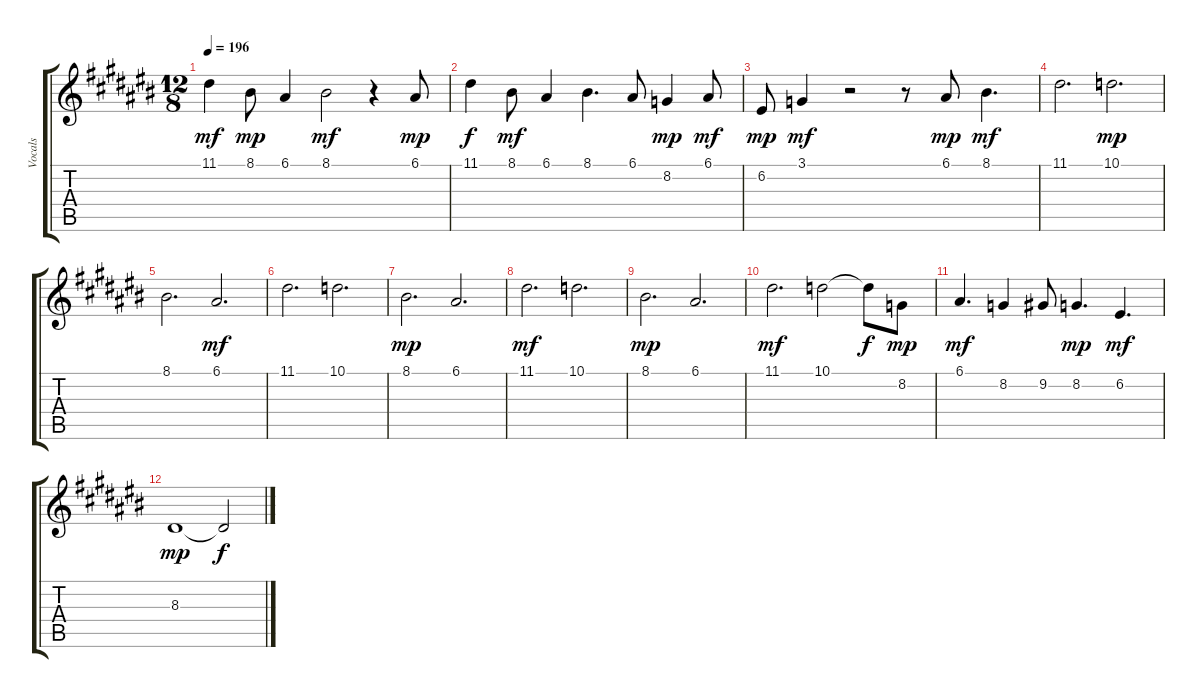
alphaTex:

\track ("Vocals" "Vocals") {instrument brightacousticpiano}
\staff {score tabs}
\tuning (E4 B3 G3 D3 A2 E2) {hide}
\ts (12 8)
\tempo 196
\clef g2
\ks c#
11.1.4{dy mf} 8.1.8{dy mp} 6.1.4 8.1.2{dy mf} r.4 6.1.8{dy mp} |
11.1.4{dy f} 8.1.8{dy mf} 6.1.4 8.1.4{d} 6.1.8 8.2.4{dy mp} 6.1.8{dy mf} |
6.2.8{dy mp} 3.1.4{dy mf} r.2 r.8 6.1.8{dy mp} 8.1.4{d dy mf} |
11.1.2{d} 10.1.2{d dy mp} |
8.1.2{d} 6.1.2{d dy mf} |
11.1.2{d} 10.1.2{d} |
8.1.2{d dy mp} 6.1.2{d} |
11.1.2{d dy mf} 10.1.2{d} |
8.1.2{d dy mp} 6.1.2{d} |
11.1.2{d dy mf} 10.1.2 10.1{t}.8{dy f} 8.2.8{dy mp} |
6.1.4{d dy mf} 8.2.4 9.2.8 8.2.4{d dy mp} 6.2.4{d dy mf} |
8.3.1{dy mp} 8.3{t}.2{dy f}
